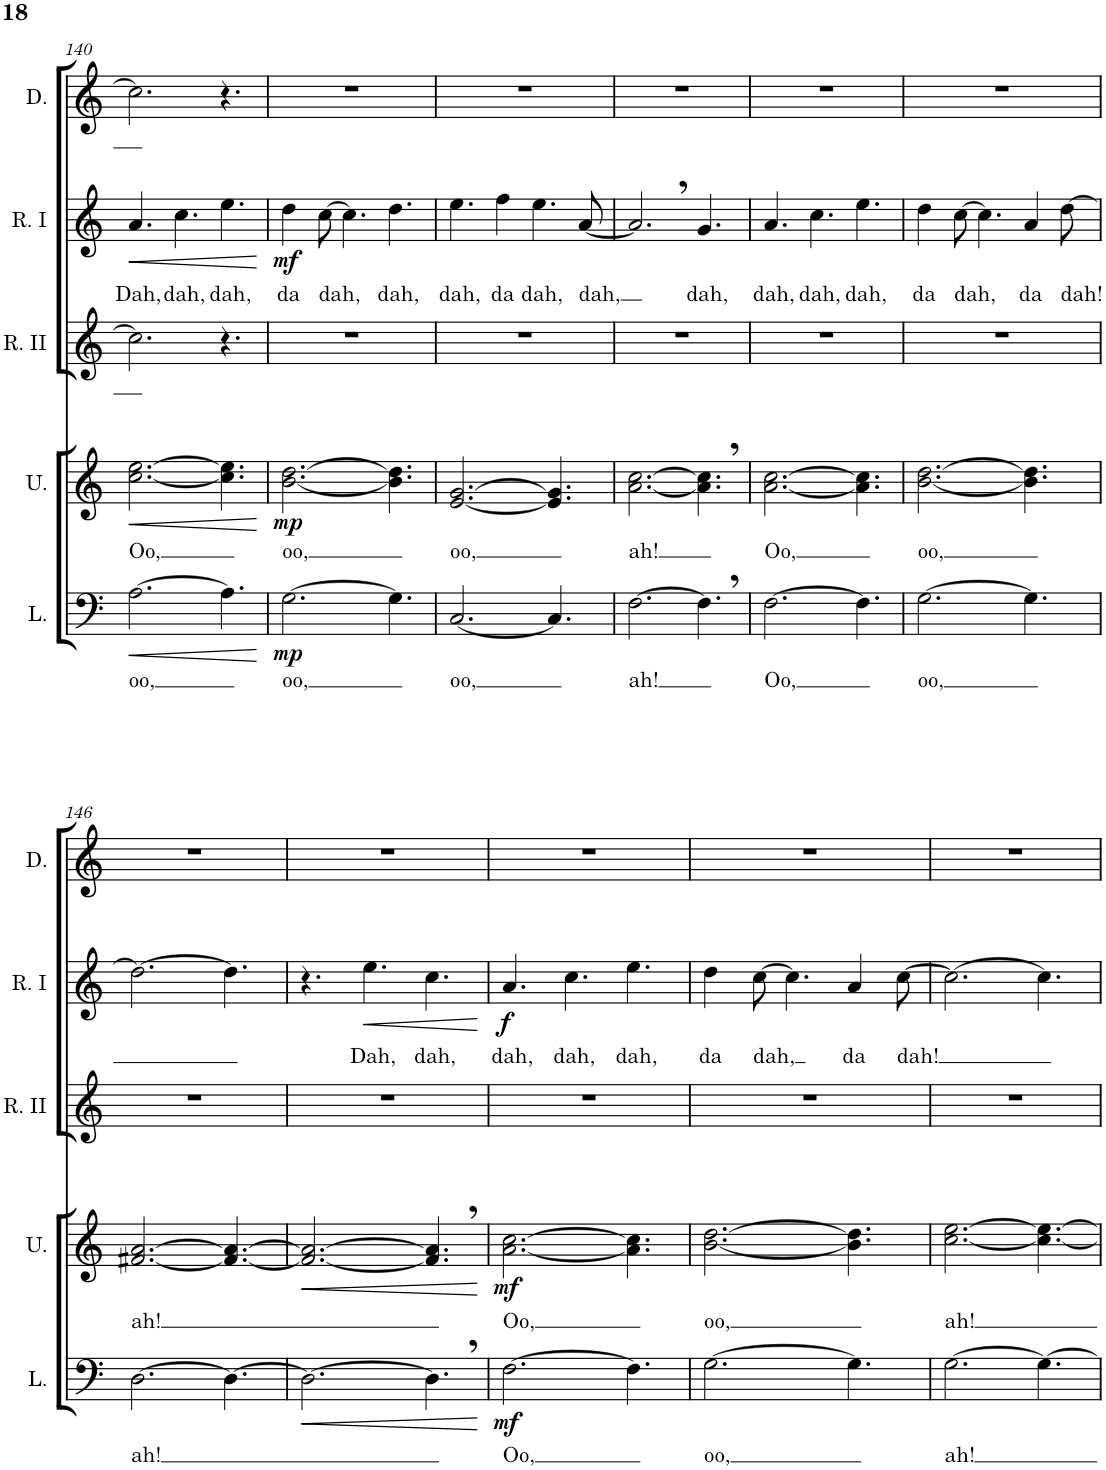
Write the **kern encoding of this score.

**kern	**text	**dynam	**kern	**text	**dynam	**kern	**kern	**text	**dynam	**kern
*part5	*part5	*part5	*part4	*part4	*part4	*part3	*part2	*part2	*part2	*part1
*staff5	*staff5	*staff5	*staff4	*staff4	*staff4	*staff3	*staff2	*staff2	*staff2	*staff1
*I"Lower Voices	*	*	*I"Upper Voices	*	*	*I"Round II	*I"Round I	*	*	*I"Duet
*I'L.	*	*	*I'U.	*	*	*I'R. II	*I'R. I	*	*	*I'D.
!!LO:PB:g=z
*clefF4	*	*	*clefG2	*	*	*clefG2	*clefG2	*	*	*clefG2
*k[]	*	*	*k[]	*	*	*k[]	*k[]	*	*	*k[]
*M9/8	*	*	*M9/8	*	*	*M9/8	*M9/8	*	*	*M9/8
=140	=140	=140	=140	=140	=140	=140	=140	=140	=140	=140
!	!LO:LY:b	!LO:HP:b	!	!LO:LY:b	!LO:HP:b	!	!	!LO:LY:b	!LO:HP:b	!
[2.A\	oo,	<	[2.cc\ [2.ee\	Oo,	<	2.cc\]	4.a/	Dah,	<	2.cc\]
!	!	!	!	!	!	!	!	!LO:LY:b	!	!
.	.	.	.	.	.	.	4.cc\	dah,	.	.
!	!	!	!	!	!	!	!	!LO:LY:b	!	!
4.A\]	.	.	4.cc\] 4.ee\]	.	.	4.r	4.ee\	dah,	.	4.r
.	.	[	.	.	[	.	.	.	[	.
=141	=141	=141	=141	=141	=141	=141	=141	=141	=141	=141
!	!LO:LY:b	!LO:DY:b	!	!LO:LY:b	!LO:DY:b	!	!	!LO:LY:b	!LO:DY:b	!
[2.G\	oo,	mp	[2.b\ [2.dd\	oo,	mp	8%9r	4dd\	da	mf	8%9r
!	!	!	!	!	!	!	!	!LO:LY:b	!	!
.	.	.	.	.	.	.	[8cc\	dah,	.	.
.	.	.	.	.	.	.	4.cc\]	.	.	.
!	!	!	!	!	!	!	!	!LO:LY:b	!	!
4.G\]	.	.	4.b\] 4.dd\]	.	.	.	4.dd\	dah,	.	.
=142	=142	=142	=142	=142	=142	=142	=142	=142	=142	=142
!	!LO:LY:b	!	!	!LO:LY:b	!	!	!	!LO:LY:b	!	!
[2.C/	oo,	.	[2.e/ [2.g/	oo,	.	8%9r	4.ee\	dah,	.	8%9r
!	!	!	!	!	!	!	!	!LO:LY:b	!	!
.	.	.	.	.	.	.	4ff\	da	.	.
!	!	!	!	!	!	!	!	!LO:LY:b	!	!
.	.	.	.	.	.	.	4.ee\	dah,	.	.
4.C/]	.	.	4.e/] 4.g/]	.	.	.	.	.	.	.
!	!	!	!	!	!	!	!	!LO:LY:b	!	!
.	.	.	.	.	.	.	[8a/	dah,	.	.
=143	=143	=143	=143	=143	=143	=143	=143	=143	=143	=143
!	!LO:LY:b	!	!	!LO:LY:b	!	!	!	!	!	!
[2.F\	ah!	.	[2.a\ [2.cc\	ah!	.	8%9r	2.a,/]	.	.	8%9r
!	!	!	!	!	!	!	!	!LO:LY:b	!	!
4.F,\]	.	.	4.a\], 4.cc\],	.	.	.	4.g/	dah,	.	.
=144	=144	=144	=144	=144	=144	=144	=144	=144	=144	=144
!	!LO:LY:b	!	!	!LO:LY:b	!	!	!	!LO:LY:b	!	!
[2.F\	Oo,	.	[2.a\ [2.cc\	Oo,	.	8%9r	4.a/	dah,	.	8%9r
!	!	!	!	!	!	!	!	!LO:LY:b	!	!
.	.	.	.	.	.	.	4.cc\	dah,	.	.
!	!	!	!	!	!	!	!	!LO:LY:b	!	!
4.F\]	.	.	4.a\] 4.cc\]	.	.	.	4.ee\	dah,	.	.
=145	=145	=145	=145	=145	=145	=145	=145	=145	=145	=145
!	!LO:LY:b	!	!	!LO:LY:b	!	!	!	!LO:LY:b	!	!
[2.G\	oo,	.	[2.b\ [2.dd\	oo,	.	8%9r	4dd\	da	.	8%9r
!	!	!	!	!	!	!	!	!LO:LY:b	!	!
.	.	.	.	.	.	.	[8cc\	dah,	.	.
.	.	.	.	.	.	.	4.cc\]	.	.	.
!	!	!	!	!	!	!	!	!LO:LY:b	!	!
4.G\]	.	.	4.b\] 4.dd\]	.	.	.	4a/	da	.	.
!	!	!	!	!	!	!	!	!LO:LY:b	!	!
.	.	.	.	.	.	.	[8dd\	dah!	.	.
!!LO:LB:g=z
=146	=146	=146	=146	=146	=146	=146	=146	=146	=146	=146
!	!LO:LY:b	!	!	!LO:LY:b	!	!	!	!	!	!
[2.D\	ah!	.	[2.f#X/ [2.a/	ah!	.	8%9r	2.dd\_	.	.	8%9r
4.D\_	.	.	4.f#/_ 4.a/_	.	.	.	4.dd\]	.	.	.
=147	=147	=147	=147	=147	=147	=147	=147	=147	=147	=147
!	!	!LO:HP:b	!	!	!LO:HP:b	!	!	!	!	!
2.D\_	.	<	2.f#/_ 2.a/_	.	<	8%9r	4.r	.	.	8%9r
!	!	!	!	!	!	!	!	!LO:LY:b	!LO:HP:b	!
.	.	.	.	.	.	.	4.ee\	Dah,	<	.
!	!	!	!	!	!	!	!	!LO:LY:b	!	!
4.D,\]	.	.	4.f#/], 4.a/],	.	.	.	4.cc\	dah,	.	.
.	.	[	.	.	[	.	.	.	[	.
=148	=148	=148	=148	=148	=148	=148	=148	=148	=148	=148
!	!LO:LY:b	!LO:DY:b	!	!LO:LY:b	!LO:DY:b	!	!	!LO:LY:b	!LO:DY:b	!
[2.F\	Oo,	mf	[2.a\ [2.cc\	Oo,	mf	8%9r	4.a/	dah,	f	8%9r
!	!	!	!	!	!	!	!	!LO:LY:b	!	!
.	.	.	.	.	.	.	4.cc\	dah,	.	.
!	!	!	!	!	!	!	!	!LO:LY:b	!	!
4.F\]	.	.	4.a\] 4.cc\]	.	.	.	4.ee\	dah,	.	.
=149	=149	=149	=149	=149	=149	=149	=149	=149	=149	=149
!	!LO:LY:b	!	!	!LO:LY:b	!	!	!	!LO:LY:b	!	!
[2.G\	oo,	.	[2.b\ [2.dd\	oo,	.	8%9r	4dd\	da	.	8%9r
!	!	!	!	!	!	!	!	!LO:LY:b	!	!
.	.	.	.	.	.	.	[8cc\	dah,	.	.
.	.	.	.	.	.	.	4.cc\]	.	.	.
!	!	!	!	!	!	!	!	!LO:LY:b	!	!
4.G\]	.	.	4.b\] 4.dd\]	.	.	.	4a/	da	.	.
!	!	!	!	!	!	!	!	!LO:LY:b	!	!
.	.	.	.	.	.	.	[8cc\	dah!	.	.
=150	=150	=150	=150	=150	=150	=150	=150	=150	=150	=150
!	!LO:LY:b	!	!	!LO:LY:b	!	!	!	!	!	!
[2.G\	ah!	.	[2.cc\ [2.ee\	ah!	.	8%9r	2.cc\_	.	.	8%9r
4.G\_	.	.	4.cc\_ 4.ee\_	.	.	.	4.cc\]	.	.	.
=	=	=	=	=	=	=	=	=	=	=
*-	*-	*-	*-	*-	*-	*-	*-	*-	*-	*-
